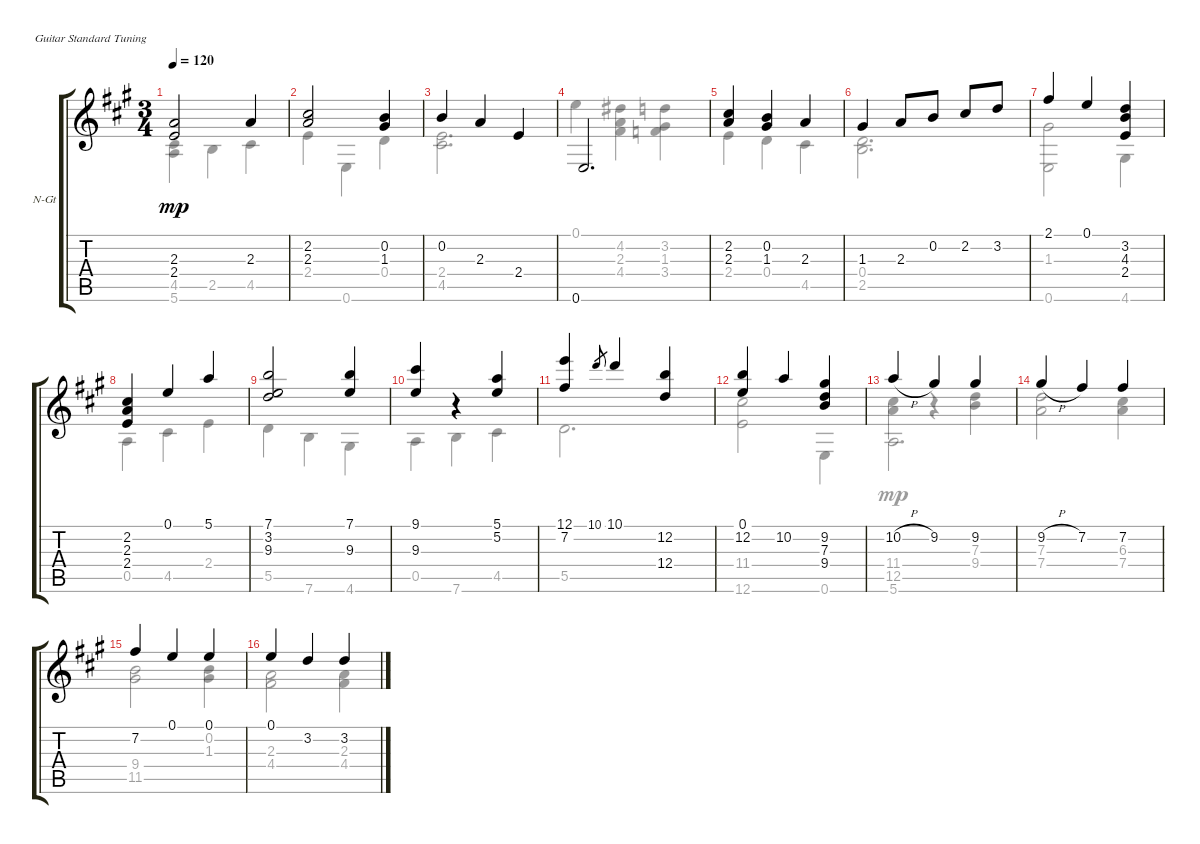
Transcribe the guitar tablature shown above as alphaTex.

\defaultSystemsLayout 4
\bracketExtendMode groupsimilarinstruments
\firstSystemTrackNameOrientation horizontal
\otherSystemsTrackNameOrientation horizontal
\track ("Nylon Guitar" "N-Gt") {instrument acousticgrandpiano}
\staff {score tabs}
\tuning (E4 B3 G3 D3 A2 E2)
\displaytranspose 12
\voice
\ts (3 4)
\tempo 120
\clef g2
\scale
0.531599
\ks a
(2.3 2.4).2{dy mp instrument acousticgrandpiano} 2.3.4 |
\scale
0.234201 (2.2 2.3).2 (1.3 0.2).4 |
\scale
0.234201 0.2.4 2.3.4 2.4.4 |
0.6.2{d} |
(2.2 2.3).4 (0.2 1.3).4 2.3.4 |
1.3.4 2.3.8 0.2.8 2.2.8 3.2.8 |
2.1.4 0.1.4 (3.2 4.3 2.4).4 |
(2.2 2.3 2.4).4 0.1.4 5.1.4 |
(7.1 3.2 9.3).2 (9.3 7.1).4 |
(9.1 9.3).4 r.4 (5.1 5.2).4 |
(12.1 7.2).4 10.1.8{gr} 10.1.4 (12.2 12.4).4 |
(0.1 12.2).4 10.2.4 (9.2 7.3 9.4).4 |
10.2{h}.4 9.2.4 9.2.4 |
9.2{h}.4 7.2.4 7.2.4 |
7.2.4 0.1.4 0.1.4 |
0.1.4 3.2.4 3.2.4
\voice
\clef g2
\ottava regular
\simile none
\scale
0.531599
\ks a
(4.5 5.6).4{dy mp} 2.5.4 4.5.4 |
\scale
0.234201 2.4.4 0.6.4 0.4.4 |
\scale
0.234201 (2.4 4.5).2{d} |
0.1.4 (4.2 2.3 4.4).4 (3.4 1.3 3.2).4 |
2.4.4 0.4.4 4.5.4 |
(0.4 2.5).2{d} |
(1.3 0.6).2 4.6.4 |
0.5.4 4.5.4 2.4.4 |
5.5.4 7.6.4 4.6.4 |
0.5.4 7.6.4 4.5.4 |
5.5.2{d} |
(12.6 11.4).2 0.6.4 |
5.6.2{d} |
(7.3 7.4).2 (6.3 7.4).4 |
(9.4 11.5).2 (0.2 1.3).4 |
(2.3 4.4).2 (2.3 4.4).4
\voice
\clef g2
\ottava regular
\simile none
\scale
0.531599
\ks a
|
\scale
0.234201 |
\scale
0.234201 |
|
|
|
|
|
|
|
|
|
(11.4 12.5).4 r.4 (7.3 9.4).4 |
|
|
